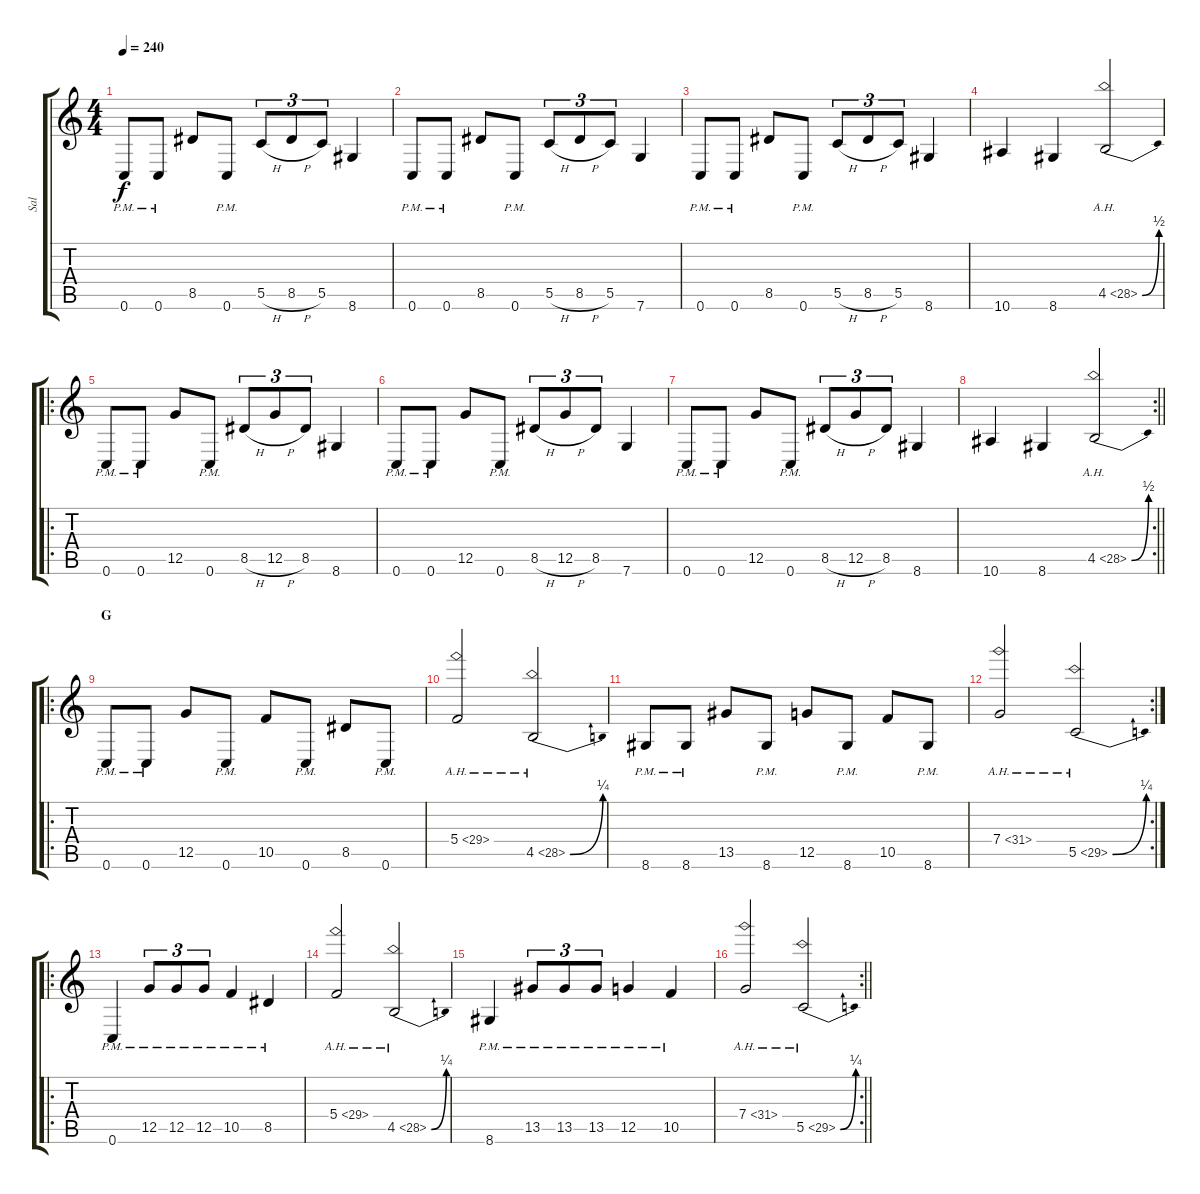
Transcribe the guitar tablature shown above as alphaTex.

\track ("Sal" "Sal") {instrument distortionguitar}
\staff {score tabs}
\tuning (D4 A3 F3 C3 G2 C2) {hide}
\ts (4 4)
\tempo 240
\clef g2
\ks c
0.6{pm}.8{dy f} 0.6{pm}.8 8.5.8 0.6{pm}.8 5.5{h}.8{tu (3 2)} 8.5{h}.8{tu (3 2)} 5.5.8{tu (3 2)} 8.6.4 |
0.6{pm}.8 0.6{pm}.8 8.5.8 0.6{pm}.8 5.5{h}.8{tu (3 2)} 8.5{h}.8{tu (3 2)} 5.5.8{tu (3 2)} 7.6.4 |
0.6{pm}.8 0.6{pm}.8 8.5.8 0.6{pm}.8 5.5{h}.8{tu (3 2)} 8.5{h}.8{tu (3 2)} 5.5.8{tu (3 2)} 8.6.4 |
10.6.4 8.6.4 4.5{be (bend 0 0 60 2) ah 24}.2 |
\ro
0.6{pm}.8 0.6{pm}.8 12.5.8 0.6{pm}.8 8.5{h}.8{tu (3 2)} 12.5{h}.8{tu (3 2)} 8.5.8{tu (3 2)} 8.6.4 |
0.6{pm}.8 0.6{pm}.8 12.5.8 0.6{pm}.8 8.5{h}.8{tu (3 2)} 12.5{h}.8{tu (3 2)} 8.5.8{tu (3 2)} 7.6.4 |
0.6{pm}.8 0.6{pm}.8 12.5.8 0.6{pm}.8 8.5{h}.8{tu (3 2)} 12.5{h}.8{tu (3 2)} 8.5.8{tu (3 2)} 8.6.4 |
\rc 2
\barLineRight lightlight
10.6.4 8.6.4 4.5{be (bend 0 0 60 2) ah 24}.2 |
\ro
\section ("" "G")
0.6{pm}.8 0.6{pm}.8 12.5.8 0.6{pm}.8 10.5.8 0.6{pm}.8 8.5.8 0.6{pm}.8 |
5.4{ah 24}.2 4.5{be (bend 0 0 60 1) ah 24}.2 |
8.6{pm}.8 8.6{pm}.8 13.5.8 8.6{pm}.8 12.5.8 8.6{pm}.8 10.5.8 8.6{pm}.8 |
\rc 2
7.4{ah 24}.2 5.5{be (bend 0 0 60 1) ah 24}.2 |
\ro
0.6{pm}.4 12.5{pm}.8{tu (3 2)} 12.5{pm}.8{tu (3 2)} 12.5{pm}.8{tu (3 2)} 10.5{pm}.4 8.5{pm}.4 |
5.4{ah 24}.2 4.5{be (bend 0 0 60 1) ah 24}.2 |
8.6{pm}.4 13.5{pm}.8{tu (3 2)} 13.5{pm}.8{tu (3 2)} 13.5{pm}.8{tu (3 2)} 12.5{pm}.4 10.5{pm}.4 |
\rc 2
\barLineRight lightlight
7.4{ah 24}.2 5.5{be (bend 0 0 60 1) ah 24}.2
